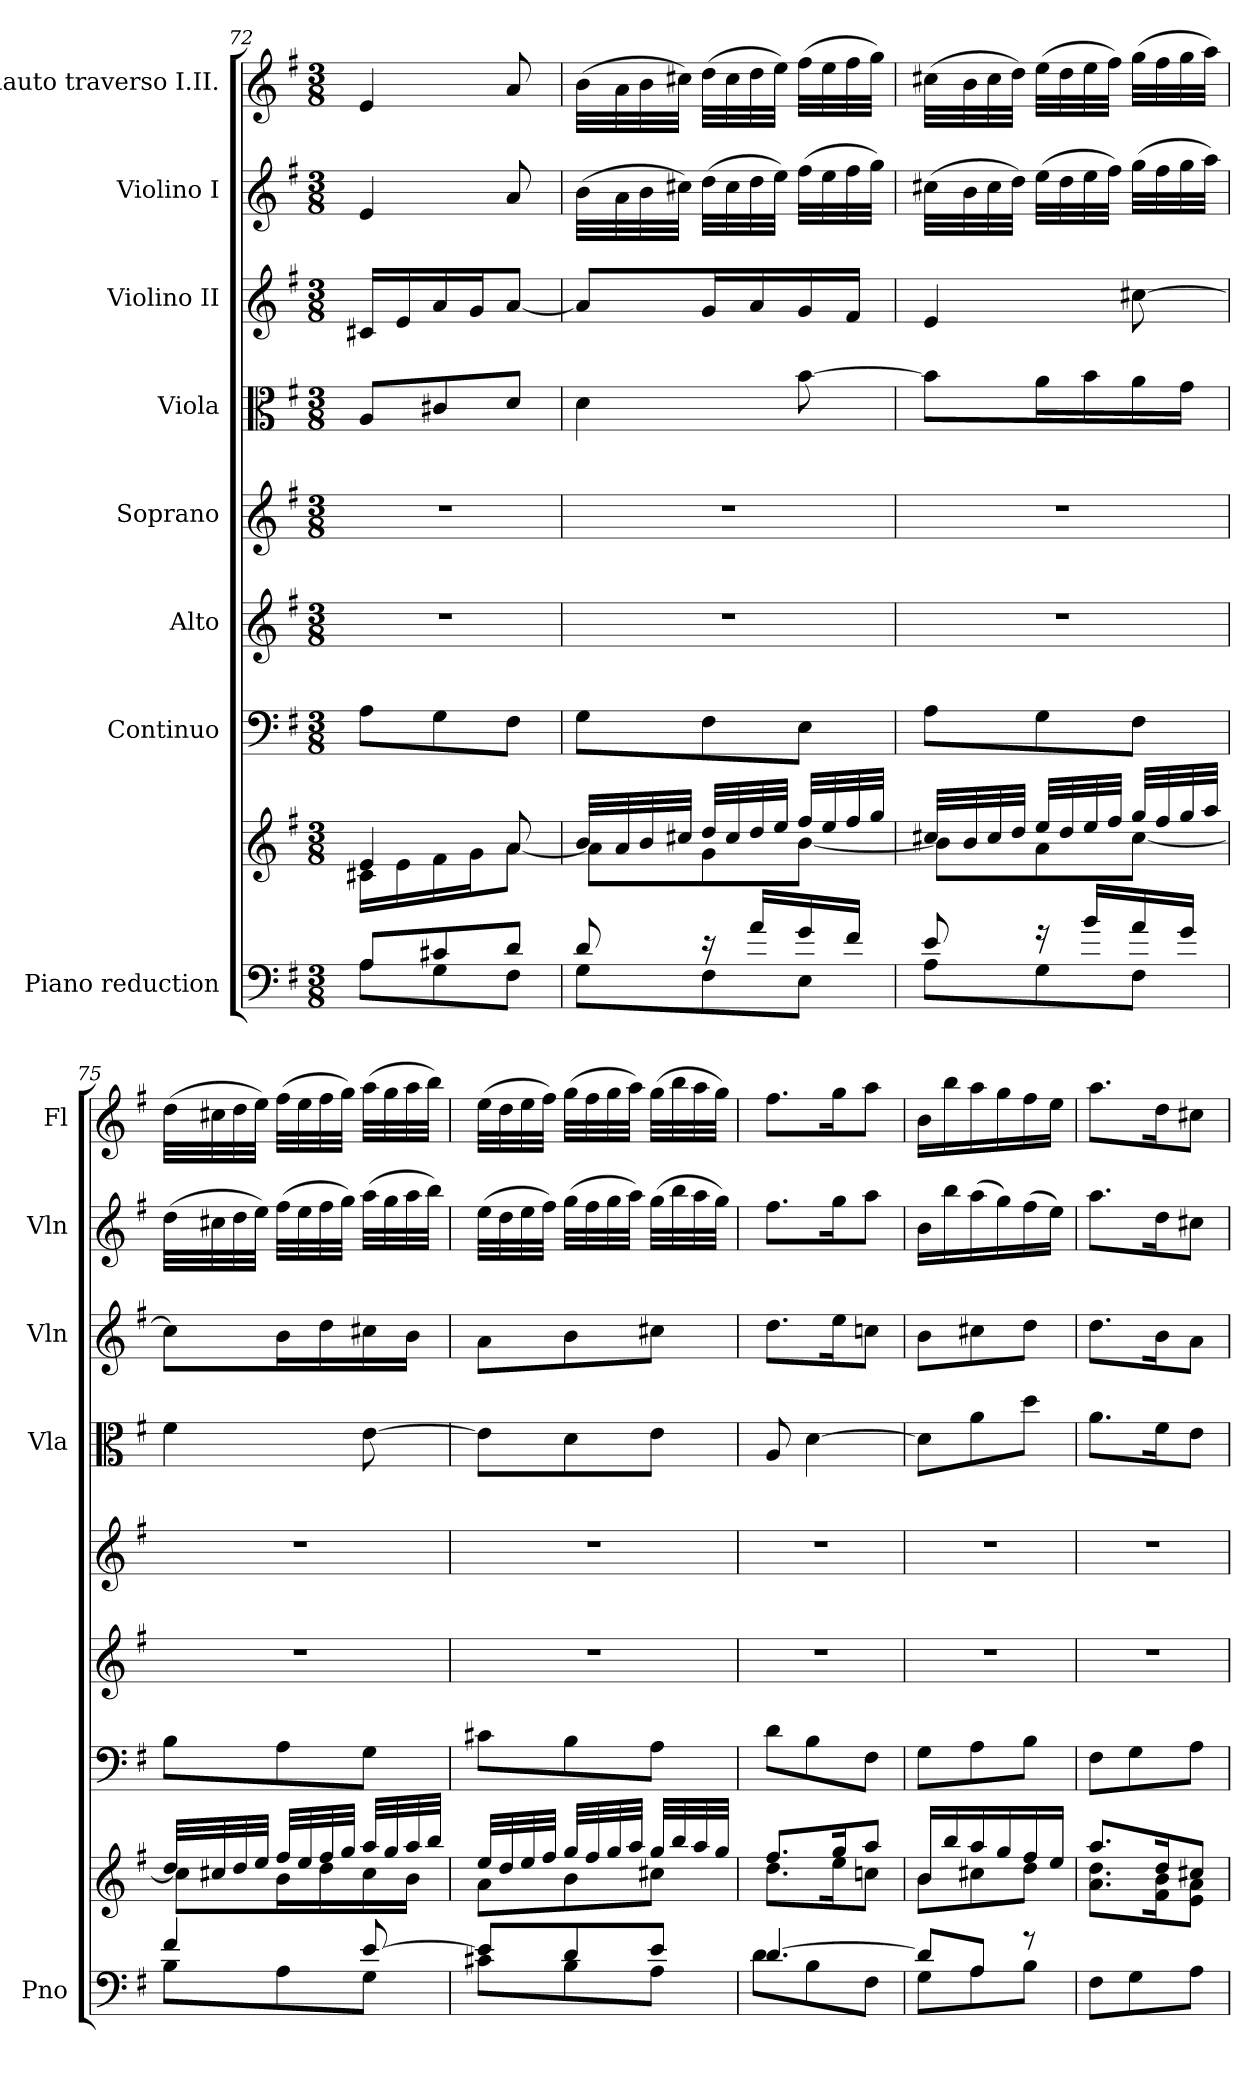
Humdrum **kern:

**kern	**kern	**kern	**kern	**kern	**kern	**kern	**kern	**kern
*part8	*part8	*part7	*part6	*part5	*part4	*part3	*part2	*part1
*staff9	*staff8	*staff7	*staff6	*staff5	*staff4	*staff3	*staff2	*staff1
*I"Piano reduction	*	*I"Continuo	*I"Alto	*I"Soprano	*I"Viola	*I"Violino II	*I"Violino I	*I"Flauto traverso I.II.
*I'Pno	*	*	*	*	*I'Vla	*I'Vln	*I'Vln	*I'Fl
*clefF4	*clefG2	*clefF4	*clefG2	*clefG2	*clefC3	*clefG2	*clefG2	*clefG2
*k[f#]	*k[f#]	*k[f#]	*k[f#]	*k[f#]	*k[f#]	*k[f#]	*k[f#]	*k[f#]
*M3/8	*M3/8	*M3/8	*M3/8	*M3/8	*M3/8	*M3/8	*M3/8	*M3/8
=72	=72	=72	=72	=72	=72	=72	=72	=72
*^	*^	*	*	*	*	*	*	*
8A/L	8A\L	4e/	16c#X\LL	8A\L	4.r	4.r	8A/L	16c#X/LL	4e/	4e/
.	.	.	16e\	.	.	.	.	16e/	.	.
8c#X/	8G\	.	16f#\	8G\	.	.	8c#X/	16a/	.	.
.	.	.	16g\J	.	.	.	.	16g/J	.	.
8d/J	8F#\J	8a/	[8a\J	8F#\J	.	.	8d/J	[8a/J	8a/	8a/
=73	=73	=73	=73	=73	=73	=73	=73	=73	=73	=73
8d/	8G\L	32b/LLL	8a\L]	8G\L	4.r	4.r	4d\	8a/L]	(32b\LLL	(32b\LLL
.	.	32a/	.	.	.	.	.	.	32a\	32a\
.	.	32b/	.	.	.	.	.	.	32b\	32b\
.	.	32cc#X/JJJ	.	.	.	.	.	.	32cc#X\JJJ)	32cc#X\JJJ)
16r	8F#\	32dd/LLL	8g\	8F#\	.	.	.	16g/L	(32dd\LLL	(32dd\LLL
.	.	32cc#/	.	.	.	.	.	.	32cc#\	32cc#\
16a/LL	.	32dd/	.	.	.	.	.	16a/	32dd\	32dd\
.	.	32ee/JJJ	.	.	.	.	.	.	32ee\JJJ)	32ee\JJJ)
16g/	8E\J	32ff#/LLL	[8b\J	8E\J	.	.	[8b\	16g/	(32ff#\LLL	(32ff#\LLL
.	.	32ee/	.	.	.	.	.	.	32ee\	32ee\
16f#/JJ	.	32ff#/	.	.	.	.	.	16f#/JJ	32ff#\	32ff#\
.	.	32gg/JJJ	.	.	.	.	.	.	32gg\JJJ)	32gg\JJJ)
=74	=74	=74	=74	=74	=74	=74	=74	=74	=74	=74
8e/	8A\L	32cc#X/LLL	8b\L]	8A\L	4.r	4.r	8b\L]	4e/	(32cc#X\LLL	(32cc#X\LLL
.	.	32b/	.	.	.	.	.	.	32b\	32b\
.	.	32cc#/	.	.	.	.	.	.	32cc#\	32cc#\
.	.	32dd/JJJ	.	.	.	.	.	.	32dd\JJJ)	32dd\JJJ)
16r	8G\	32ee/LLL	8a\	8G\	.	.	16a\L	.	(32ee\LLL	(32ee\LLL
.	.	32dd/	.	.	.	.	.	.	32dd\	32dd\
16b/LL	.	32ee/	.	.	.	.	16b\	.	32ee\	32ee\
.	.	32ff#/JJJ	.	.	.	.	.	.	32ff#\JJJ)	32ff#\JJJ)
16a/	8F#\J	32gg/LLL	[8cc#\J	8F#\J	.	.	16a\	[8cc#X\	(32gg\LLL	(32gg\LLL
.	.	32ff#/	.	.	.	.	.	.	32ff#\	32ff#\
16g/JJ	.	32gg/	.	.	.	.	16g\JJ	.	32gg\	32gg\
.	.	32aa/JJJ	.	.	.	.	.	.	32aa\JJJ)	32aa\JJJ)
=75	=75	=75	=75	=75	=75	=75	=75	=75	=75	=75
4f#/	8B\L	32dd/LLL	8cc#\L]	8B\L	4.r	4.r	4f#\	8cc#\L]	(32dd\LLL	(32dd\LLL
.	.	32cc#X/	.	.	.	.	.	.	32cc#X\	32cc#X\
.	.	32dd/	.	.	.	.	.	.	32dd\	32dd\
.	.	32ee/JJJ	.	.	.	.	.	.	32ee\JJJ)	32ee\JJJ)
.	8A\	32ff#/LLL	16b\L	8A\	.	.	.	16b\L	(32ff#\LLL	(32ff#\LLL
.	.	32ee/	.	.	.	.	.	.	32ee\	32ee\
.	.	32ff#/	16dd\	.	.	.	.	16dd\	32ff#\	32ff#\
.	.	32gg/JJJ	.	.	.	.	.	.	32gg\JJJ)	32gg\JJJ)
[8e/	8G\J	32aa/LLL	16cc#\	8G\J	.	.	[8e\	16cc#X\	(32aa\LLL	(32aa\LLL
.	.	32gg/	.	.	.	.	.	.	32gg\	32gg\
.	.	32aa/	16b\JJ	.	.	.	.	16b\JJ	32aa\	32aa\
.	.	32bb/JJJ	.	.	.	.	.	.	32bb\JJJ)	32bb\JJJ)
!!LO:LB:g=z
=76	=76	=76	=76	=76	=76	=76	=76	=76	=76	=76
8e/L]	8c#X\L	32ee/LLL	8a\L	8c#X\L	4.r	4.r	8e\L]	8a\L	(32ee\LLL	(32ee\LLL
.	.	32dd/	.	.	.	.	.	.	32dd\	32dd\
.	.	32ee/	.	.	.	.	.	.	32ee\	32ee\
.	.	32ff#/JJJ	.	.	.	.	.	.	32ff#\JJJ)	32ff#\JJJ)
8d/	8B\	32gg/LLL	8b\	8B\	.	.	8d\	8b\	(32gg\LLL	(32gg\LLL
.	.	32ff#/	.	.	.	.	.	.	32ff#\	32ff#\
.	.	32gg/	.	.	.	.	.	.	32gg\	32gg\
.	.	32aa/JJJ	.	.	.	.	.	.	32aa\JJJ)	32aa\JJJ)
8e/J	8A\J	32gg/LLL	8cc#X\J	8A\J	.	.	8e\J	8cc#X\J	(32gg\LLL	(32gg\LLL
.	.	32bb/	.	.	.	.	.	.	32bb\	32bb\
.	.	32aa/	.	.	.	.	.	.	32aa\	32aa\
.	.	32gg/JJJ	.	.	.	.	.	.	32gg\JJJ)	32gg\JJJ)
=77	=77	=77	=77	=77	=77	=77	=77	=77	=77	=77
[4.d/	8d\L	8.ff#/L	8.dd\L	8d\L	4.r	4.r	8A/	8.dd\L	8.ff#\L	8.ff#\L
.	8B\	.	.	8B\	.	.	[4d\	.	.	.
.	.	16gg/K	16ee\K	.	.	.	.	16ee\K	16gg\K	16gg\K
.	8F#\J	8aa/J	8ccn\J	8F#\J	.	.	.	8ccn\J	8aa\J	8aa\J
=78	=78	=78	=78	=78	=78	=78	=78	=78	=78	=78
8d/L]	8G\L	16b/LL	8b\L	8G\L	4.r	4.r	8d\L]	8b\L	16b\LL	16b\LL
.	.	16bb/	.	.	.	.	.	.	16bb\	16bb\
8A/J	8A\	16aa/	8cc#X\	8A\	.	.	8a\	8cc#X\	(16aa\	16aa\
.	.	16gg/	.	.	.	.	.	.	16gg\)	16gg\
8r	8B\J	16ff#/	8dd\J	8B\J	.	.	8dd\J	8dd\J	(16ff#\	16ff#\
.	.	16ee/JJ	.	.	.	.	.	.	16ee\JJ)	16ee\JJ
*v	*v	*	*	*	*	*	*	*	*	*
=79	=79	=79	=79	=79	=79	=79	=79	=79	=79
8F#\L	8.aa/L	8.a\ 8.dd\L	8F#\L	4.r	4.r	8.a\L	8.dd\L	8.aa\L	8.aa\L
8G\	.	.	8G\	.	.	.	.	.	.
.	16dd/K	16f#\ 16b\K	.	.	.	16f#\K	16b\K	16dd\K	16dd\K
8A\J	8cc#X/J	8e\ 8a\J	8A\J	.	.	8e\J	8a\J	8cc#X\J	8cc#X\J
*	*v	*v	*	*	*	*	*	*	*
=	=	=	=	=	=	=	=	=
*-	*-	*-	*-	*-	*-	*-	*-	*-
